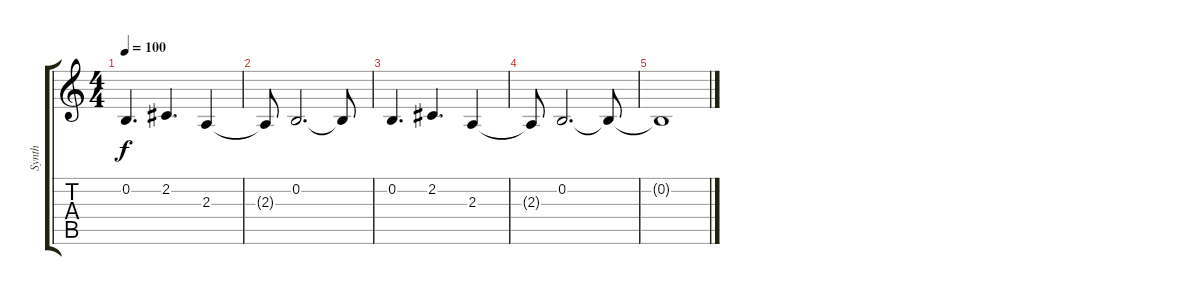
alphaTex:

\track ("Synth" "Synth") {instrument pad2warm}
\staff {score tabs}
\tuning (E4 B3 G3 D3 A2 E2) {hide}
\ts (4 4)
\tempo 100
\clef g2
\ks c
0.2.4{d dy f} 2.2.4{d} 2.3.4 |
2.3{t}.8 0.2.2{d} 0.2{t}.8 |
0.2.4{d} 2.2.4{d} 2.3.4 |
2.3{t}.8 0.2.2{d} 0.2{t}.8 |
0.2{t}.1
